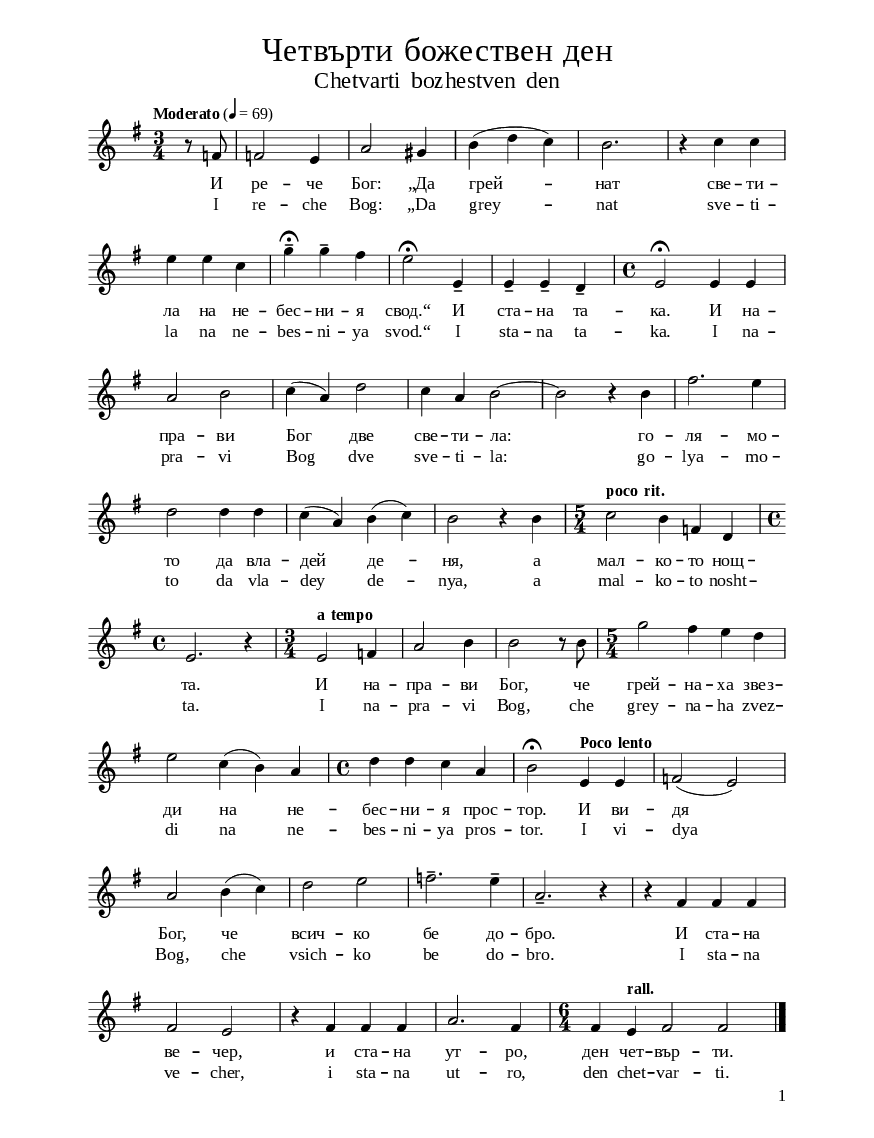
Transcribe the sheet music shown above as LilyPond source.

\version "2.20.0"

\paper {
  #(set-paper-size "a5")
}

\bookpart {
  \paper {
    print-all-headers = ##t
    print-page-number = ##t
    print-first-page-number = ##t

    % put page numbers on the bottom
    oddHeaderMarkup = \markup ""
    evenHeaderMarkup = \markup ""
    oddFooterMarkup = \markup
    \fill-line {
      ""
      \on-the-fly #print-page-number-check-first \fromproperty #'page:page-number-string
    }
    evenFooterMarkup = \markup
    \fill-line {
      \on-the-fly #print-page-number-check-first \fromproperty #'page:page-number-string
      ""
    }

    left-margin = 1.5\cm
    right-margin = 1.5\cm
    top-margin = 1.6\cm
    bottom-margin = 1.2\cm
    ragged-bottom = ##t % do not spread the staves to fill the whole vertical space

    % change lyrics and titles font (affects notes also)
    fonts =
    #(make-pango-font-tree
      "Times New Roman"
      "DejaVu Sans"
      "DejaVu Sans Mono"
      (/ (* staff-height pt) 3.6))

    % change distance between staves
    system-system-spacing =
    #'((basic-distance . 12)
       (minimum-distance . 6)
       (padding . 1)
       (stretchability . 12))
  }

  \header {
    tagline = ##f
  }

  \score{
    \layout {
      indent = 0.0\cm % remove first line indentation
      %ragged-last = ##t % do not spread last line to fill the whole space
      \context {
        \Score
        \omit BarNumber %remove bar numbers
      } % context

      \context {
        % change staff size
        \Staff
        fontSize = #+0 % affects notes size only
        \override StaffSymbol #'staff-space = #(magstep -3)
        \override StaffSymbol #'thickness = #0.5
        \override BarLine #'hair-thickness = #1
        %\override StaffSymbol #'ledger-line-thickness = #'(0 . 0)
      }

      \context {
        % adjust space between staff and lyrics and between the two lyric lines
        \Lyrics
        \override VerticalAxisGroup.nonstaff-relatedstaff-spacing = #'((basic-distance . 4.5))
        \override VerticalAxisGroup.nonstaff-nonstaff-spacing = #'((minimum-distance . 2))
      }
    } % layout

    \new Voice \absolute {
      \clef treble
      \key g \major
      \time 3/4
      \tempo \markup {
        % make tempo note smaller
        \concat {
          "Moderato " \normal-text { "(" }
          \teeny \general-align #Y #DOWN \note #"4" #0.8
          \normal-text { " = 69)" }
        }
      }
      \autoBeamOff
      \partial 4
     r8  f'8  | % 2
   f'2  e'4 | % 3
   a'2  gis'4 | % 4
  b'4 ( d''4 c''4 ) | % 5
  b'2. | % 6
  r4 c''4 c''4 \break  | % 7
  e''4 e''4 c''4 | % 8
  g''4 ^\fermata -- g''4 -- fis''4
   | % 9
  e''2 ^\fermata  e'4 -- |
   e'4 --  e'4 --  d'4 -- | % 11
  \time 4/4  | % 11
   e'2 ^\fermata  e'4  e'4 \break | % 12
   a'2 b'2 | % 13
  c''4 (  a'4 ) d''2 | % 14
  c''4  a'4 b'2 ~ | % 15
  b'2 r4 b'4 | % 16
  fis''2. e''4 \break  | % 17
  d''2 d''4 d''4 | % 18
  c''4 (  a'4 ) b'4 ( c''4 ) | % 19
  b'2 r4 b'4 |
  \time 5/4  |
  c''2 ^\markup{ \bold {poco rit.} } b'4
  f'4  d'4 \break | % 21
  \time 4/4  | % 21
   e'2. r4 | % 22
  \time 3/4  | % 22
   e'2 ^\markup{ \bold {a tempo} }  f'4 | % 23
   a'2 b'4 | % 24
  b'2 r8 b'8 | % 25
  \time 5/4  | % 25
  g''2 fis''4 e''4 d''4 \break  | % 26
  e''2 c''4 ( b'4 )  a'4 | % 27
  \time 4/4  | % 27
  d''4 d''4 c''4  a'4 | % 28
  b'2 ^\fermata  e'4 ^\markup{ \bold {Poco lento} }
   e'4 | % 29
   f'2 (  e'2 ) \break |
   a'2 b'4 ( c''4 ) | % 31
  d''2 e''2 | % 32
  f''2. -- e''4 --  | % 33
   a'2. -- r4 | % 34
  r4  fis'4  fis'4  fis'4 \break | % 35
   fis'2  e'2 | % 36
  r4  fis'4  fis'4  fis'4 | % 37
   a'2.  fis'4 | % 38
  \time 6/4  | % 38
   fis'4  \tempo "rall." e'4  fis'2
   fis'2 \bar "|."
    }

    \addlyrics {И
  ре -- че Бог: „Да грей --
  нат све -- ти -- ла на не -- бес --
  ни -- я свод.“ И ста -- на та --
  ка. И на -- пра -- ви Бог  две
  све -- ти -- ла:  го -- ля -- мо --
  то да вла -- дей  де -- ня,
  а мал -- ко -- то нощ -- та. И на --
  пра -- ви Бог, че грей -- на -- ха
  звез -- ди на  не -- бес -- ни --
  я прос -- тор. И ви -- дя  Бог,
  че  всич -- ко бе до -- бро. И
  ста -- на ве -- чер, и ста -- на
  ут -- ро, ден чет -- вър -- ти.}
    \addlyrics {I
  re -- che Bog: „Da grey --
  nat sve -- ti -- la na ne -- bes --
  ni -- ya svod.“ I sta -- na ta --
  ka. I na -- pra -- vi Bog  dve
  sve -- ti -- la:  go -- lya -- mo --
  to da vla -- dey  de -- nya,
  a mal -- ko -- to nosht -- ta. I na --
  pra -- vi Bog, che grey -- na -- ha
  zvez -- di na  ne -- bes -- ni --
  ya pros -- tor. I vi -- dya  Bog,
  che  vsich -- ko be do -- bro. I
  sta -- na ve -- cher, i sta -- na
  ut -- ro, den chet -- var -- ti.}

    \header {
      title = \markup \column \normal-text \fontsize #2.5 {
        \center-align
        \line { Четвърти божествен ден }
        \vspace #-0.6
        \center-align
        \line \fontsize #-3 { Chetvarti bozhestven den }
        \vspace #-1.3
        \center-align
        \line \fontsize #-3 { " " }
      }
    }

    \midi{}

  } % score



  % include foreign translation(s) of the song
  \version "2.20.0"

\markup \fill-line { \fontsize #6 "Vierter göttlicher Tag" }
\markup \null
\markup \null
\markup \fontsize #+2.5 {
  \hspace #10
  \override #'(baseline-skip . 2)

  \column {
    \line { " " }

 \line { " " Und Gott sprach: Es werden Lichter an der}
 \line { " " Feste des Himmels, und es ward so.}

 \line { " "  Und Gott machte zwei große Lichter: ein großes}
 \line { " " Licht, das den Tag regiere, und ein kleines Licht,}
 \line { " " das die Nacht regiere,}

 \line { " "  dazu auch die Sterne. Und Gott setzte sie an}
 \line { " " die Feste des Himmels, und Gott sah, dass es gut war.}

  }
}


} % bookpart
